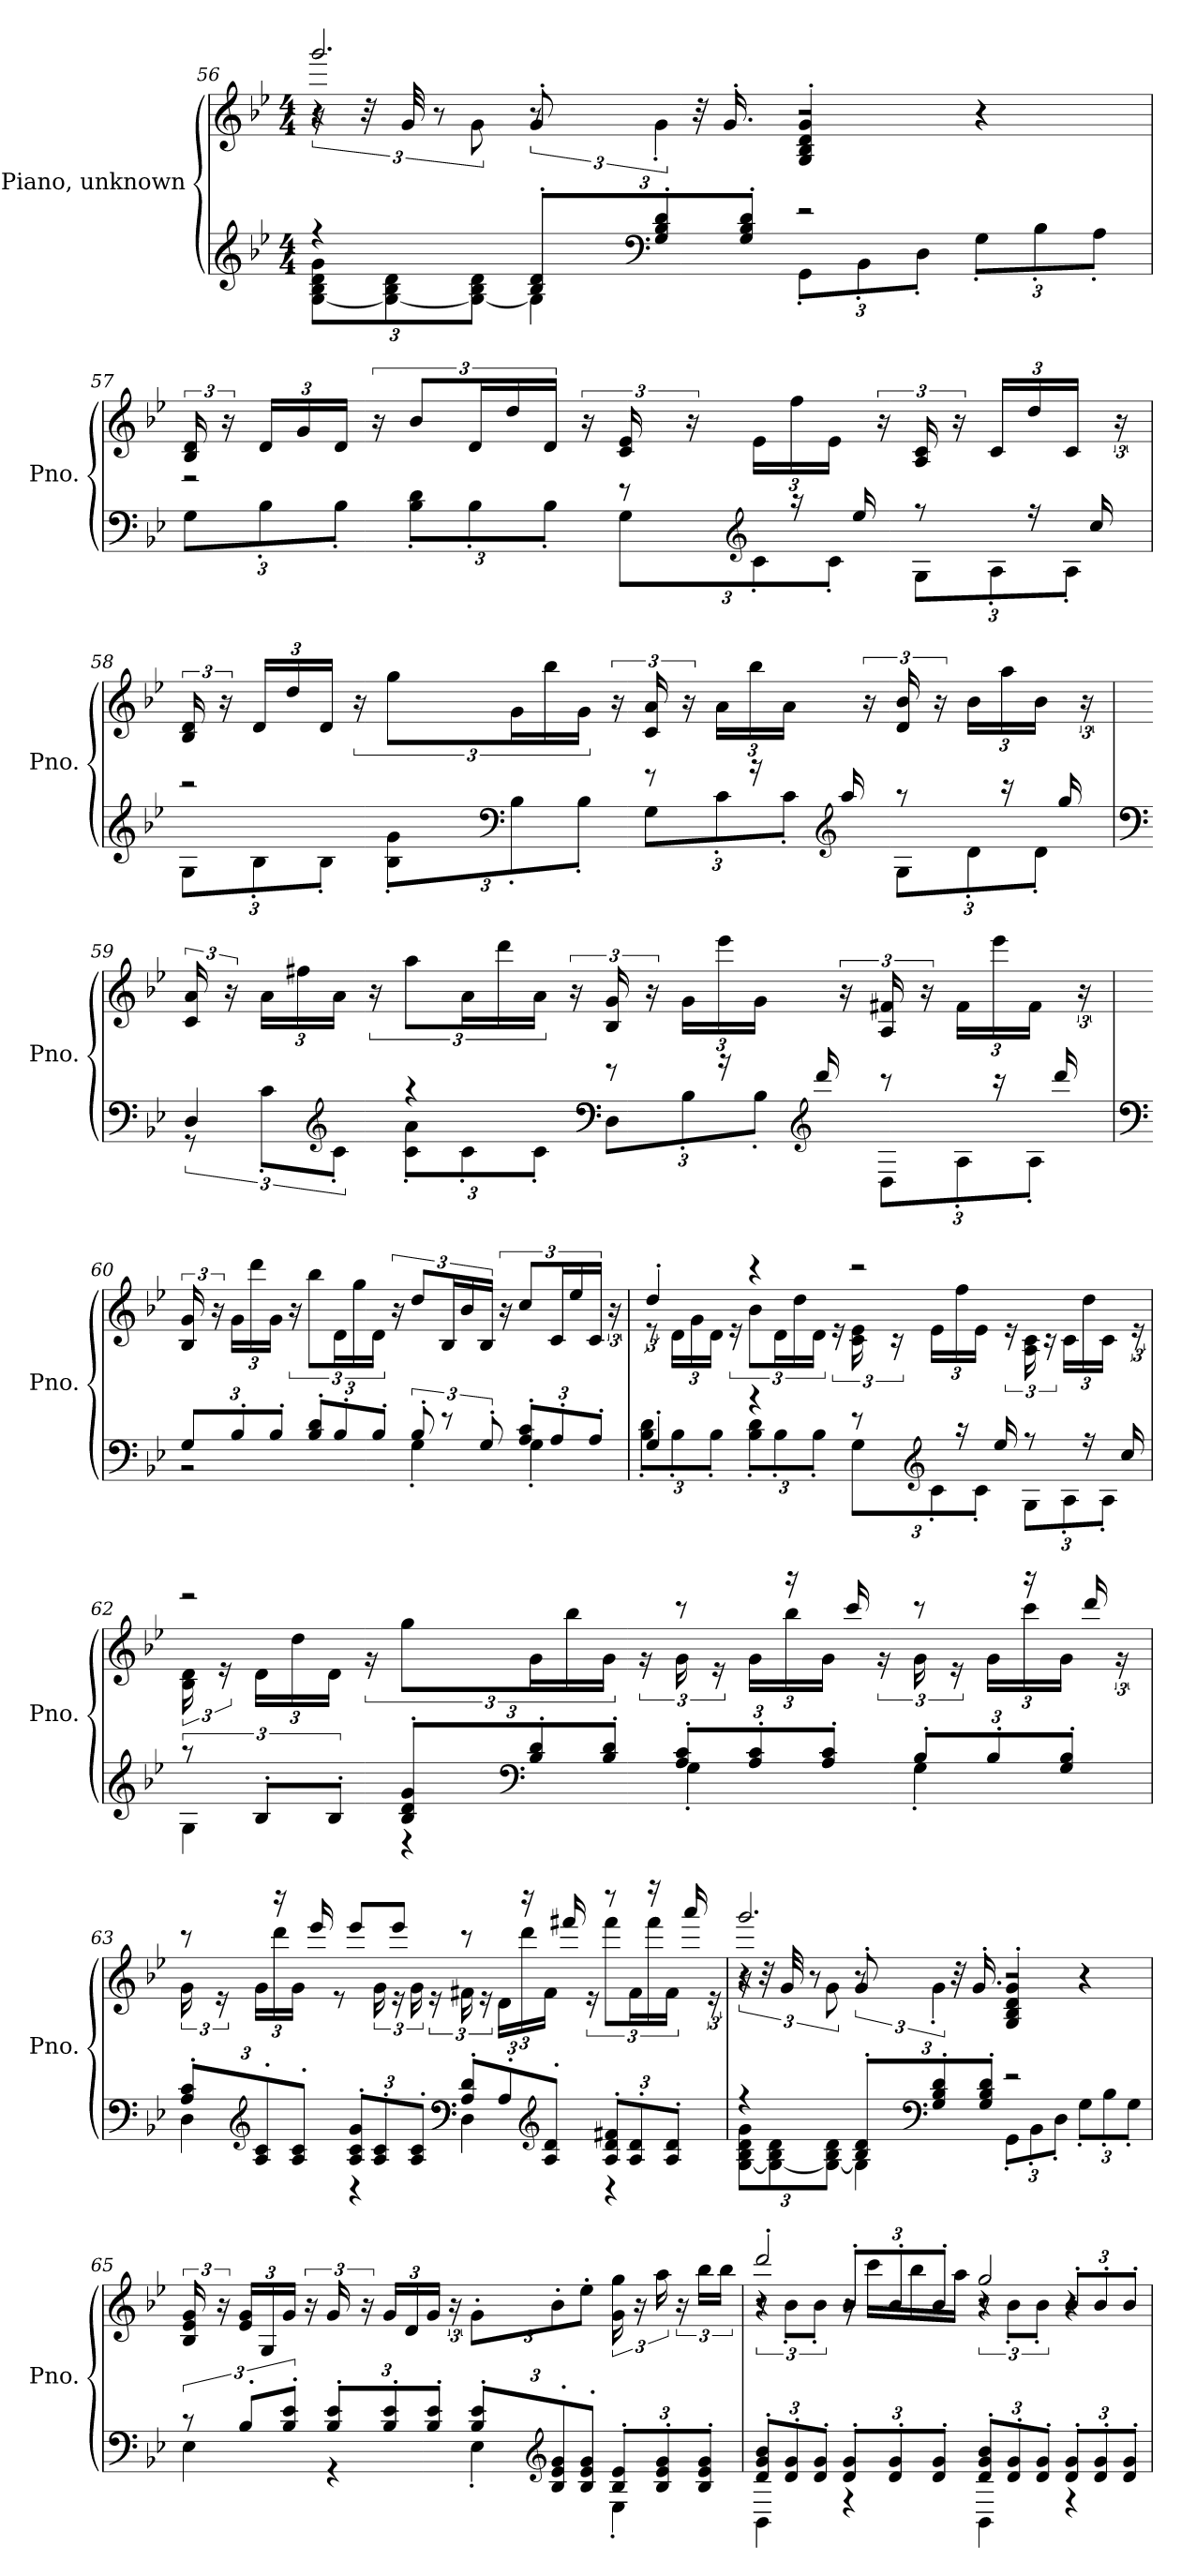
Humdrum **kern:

**kern	**kern
*part1	*part1
*staff2	*staff1
*I"Piano, unknown	*
*I'Pno.	*
!!LO:PB:g=z
*clefG2	*clefG2
*k[b-e-]	*k[b-e-]
*M4/4	*M4/4
=56	=56
*^	*
*	*Xbrackettup	*
*	*	*^
*	*	*	*^
4r	[12G\ 12B-\ 12d\ 12g\L	2.ggg/	6r	16r
.	.	.	.	32r
.	12G\_ 12B-\ 12d\	.	.	.
.	.	.	.	32g/
.	.	.	.	8r
.	12G\_ 12B-\ 12d\J	.	12g\	.
12B-/' 12d/'L	4G\]	.	12r	8g'/
*clefF4	*	*	*	*
12G/' 12B-/' 12d/'	.	.	6g'\	.
.	.	.	.	32r
.	.	.	.	16.g'/
12G/' 12B-/' 12d/'J	.	.	.	.
2r	12GG'\L	.	2r	4G/' 4B-/' 4d/' 4g/'
.	12BB-'\	.	.	.
.	12D'\J	.	.	.
.	12G'\L	4r	.	4r
.	12B-'\	.	.	.
.	12A'\J	.	.	.
*	*	*v	*v	*v
=57	=57	=57
2r	12G\L	24B-/ 24d/
.	.	24r
.	12B-'\	24d/LL
.	.	24g/
.	12B-'\J	24d/JJ
.	.	24r
*	*	*Xbrackettup
.	12B-\' 12d\'L	12b-/L
.	12B-'\	24d/L
*	*	*brackettup
.	.	24dd/
.	12B-'\J	24d/JJ
.	.	24r
8r	12G\L	24c/ 24e-/
.	.	24r
*clefG2	*	*
.	12c'\	24e-\LL
16r	.	24ff\
.	12c'\J	24e-\JJ
16ee-/	.	.
.	.	24r
8r	12G\L	24A/ 24c/
.	.	24r
.	12A'\	24c/LL
16r	.	24dd/
.	12A'\J	24c/JJ
16cc/	.	.
.	.	24r
!!LO:LB:g=z
=58	=58	=58
2r	12G\L	24B-/ 24d/
.	.	24r
.	12B-'\	24d/LL
.	.	24dd/
.	12B-'\J	24d/JJ
.	.	24r
*	*	*Xbrackettup
.	12B-\' 12g\'L	12gg\L
*clefF4	*	*
.	12B-'\	24g\L
*	*	*brackettup
.	.	24bb-\
.	12B-'\J	24g\JJ
.	.	24r
8r	12G\L	24c/ 24a/
.	.	24r
.	12c'\	24a\LL
16r	.	24bb-\
.	12c'\J	24a\JJ
*clefG2	*	*
16aa/	.	.
.	.	24r
8r	12G\L	24d/ 24b-/
.	.	24r
.	12d'\	24b-\LL
16r	.	24aa\
.	12d'\J	24b-\JJ
16gg/	.	.
.	.	24r
!!LO:LB:g=z
=59	=59	=59
*clefF4	*	*
*	*brackettup	*
4D/	12r	24c/ 24a/
.	.	24r
.	12c'\L	24a\LL
.	.	24ff#X\
*clefG2	*	*
.	12c'\J	24a\JJ
.	.	24r
*	*Xbrackettup	*Xbrackettup
4r	12c\' 12a\'L	12aa\L
.	12c'\	24a\L
*	*	*brackettup
.	.	24ddd\
.	12c'\J	24a\JJ
.	.	24r
*clefF4	*	*
8r	12D\L	24B-/ 24g/
.	.	24r
.	12B-'\	24g\LL
16r	.	24eee-\
.	12B-'\J	24g\JJ
*clefG2	*	*
16ddd/	.	.
.	.	24r
8r	12D\L	24A/ 24f#X/
.	.	24r
.	12A'\	24f#\LL
16r	.	24eee-\
.	12A'\J	24f#\JJ
16ddd/	.	.
.	.	24r
!!LO:LB:g=z
=60	=60	=60
*clefF4	*	*
12G/L	2r	24B-/ 24g/
.	.	24r
12B-'/	.	24g\LL
.	.	24ddd\
12B-'/J	.	24g\JJ
.	.	24r
*	*	*Xbrackettup
12B-/' 12d/'L	.	12bb-\L
12B-'/	.	24d\L
*	*	*brackettup
.	.	24gg\
12B-'/J	.	24d\JJ
.	.	24r
*brackettup	*	*Xbrackettup
12B-'/	4G'\	12dd/L
12r	.	24B-/L
*	*	*brackettup
.	.	24b-/
12G'/	.	24B-/JJ
.	.	24r
*Xbrackettup	*	*Xbrackettup
12A/' 12c/'L	4G'\	12cc/L
12A'/	.	24c/L
*	*	*brackettup
.	.	24ee-/
12A'/J	.	24c/JJ
.	.	24r
=61	=61	=61
*	*	*^
4G'/	12B-\' 12d\'L	4dd'/	12r
.	12B-'\	.	24d\LL
.	.	.	24g\
.	12B-'\J	.	24d\JJ
.	.	.	24r
*	*	*	*Xbrackettup
4r	12B-\' 12d\'L	4r	12b-\L
.	12B-'\	.	24d\L
*	*	*	*brackettup
.	.	.	24dd\
.	12B-'\J	.	24d\JJ
.	.	.	24r
8r	12G\L	2r	24c\ 24e-\
.	.	.	24r
*clefG2	*	*	*
.	12c'\	.	24e-\LL
16r	.	.	24ff\
.	12c'\J	.	24e-\JJ
16ee-/	.	.	.
.	.	.	24r
8r	12G\L	.	24A\ 24c\
.	.	.	24r
.	12A'\	.	24c\LL
16r	.	.	24dd\
.	12A'\J	.	24c\JJ
16cc/	.	.	.
.	.	.	24r
!!LO:LB:g=z	!!
=62	=62	=62	=62
*brackettup	*	*	*
12r	4G\	2r	24B-\ 24d\
.	.	.	24r
12B-'/L	.	.	24d\LL
.	.	.	24dd\
12B-'/J	.	.	24d\JJ
.	.	.	24r
*Xbrackettup	*	*	*Xbrackettup
12B-/' 12d/' 12g/'L	4r	.	12gg\L
*clefF4	*	*	*
12B-/' 12d/'	.	.	24g\L
*	*	*	*brackettup
.	.	.	24bb-\
12B-/' 12d/'J	.	.	24g\JJ
.	.	.	24r
12A/' 12c/'L	4G'\	8r	24g\
.	.	.	24r
12A/' 12c/'	.	.	24g\LL
.	.	16r	24bb-\
12A/' 12c/'J	.	.	24g\JJ
.	.	16ccc/	.
.	.	.	24r
12B-'/L	4G'\	8r	24g\
.	.	.	24r
12B-'/	.	.	24g\LL
.	.	16r	24ccc\
12G/' 12B-/'J	.	.	24g\JJ
.	.	16ddd/	.
.	.	.	24r
!!LO:LB:g=z	!!
=63	=63	=63	=63
12A/' 12c/'L	4D\	8r	24g\
.	.	.	24r
*clefG2	*	*	*
12A/' 12c/'	.	.	24g\LL
.	.	16r	24ddd\
12A/' 12c/'J	.	.	24g\JJ
.	.	16eee-/	.
.	.	.	8r
12A/' 12c/' 12g/'L	4r	8eee-/L	.
12A/' 12c/'	.	.	24g\
.	.	8eee-/J	24r
12A/' 12c/'J	.	.	24g\
.	.	.	24r
*clefF4	*	*	*
12A/' 12d/'L	4D\	8r	24f#X\
.	.	.	24r
12A'/	.	.	24d\LL
.	.	16r	24ddd\
*clefG2	*	*	*
12A/' 12d/'J	.	.	24f#\JJ
.	.	16fff#X/	.
.	.	.	24r
*	*	*	*Xbrackettup
12A/' 12d/' 12f#X/'L	4r	8r	12fff#\L
12A/' 12d/'	.	.	24f#\L
*	*	*	*brackettup
.	.	16r	24fff#\
12A/' 12d/'J	.	.	24f#\JJ
.	.	16aaa/	.
.	.	.	24r
!!LO:PB:g=z
=64	=64	=64	=64
*	*	*	*^
4r	[12G\ 12B-\ 12d\ 12g\L	2.ggg/	6r	16r
.	.	.	.	32r
.	12G\_ 12B-\ 12d\	.	.	.
.	.	.	.	32g/
.	.	.	.	8r
.	12G\_ 12B-\ 12d\J	.	12g\	.
12B-/' 12d/'L	4G\]	.	12r	8g'/
*clefF4	*	*	*	*
12G/' 12B-/' 12d/'	.	.	6g'\	.
.	.	.	.	32r
.	.	.	.	16.g'/
12G/' 12B-/' 12d/'J	.	.	.	.
2r	12GG'\L	.	2r	4G/' 4B-/' 4d/' 4g/'
.	12BB-'\	.	.	.
.	12D'\J	.	.	.
.	12G'\L	4r	.	4r
.	12B-'\	.	.	.
.	12G'\J	.	.	.
*	*	*v	*v	*v
=65	=65	=65
*brackettup	*	*
12r	4E-\	24B-/ 24e-/ 24g/
.	.	24r
12B-'/L	.	24e-/ 24g/LL
.	.	24G/
12B-/' 12e-/'J	.	24g/JJ
.	.	24r
*Xbrackettup	*	*
12B-/' 12e-/'L	4r	24g/
.	.	24r
12B-/' 12e-/'	.	24g/LL
.	.	24d/
12B-/' 12e-/'J	.	24g/JJ
.	.	24r
*	*	*Xbrackettup
12B-/' 12e-/'L	4E-'\	12g'\L
*clefG2	*	*
12B-/' 12e-/' 12g/'	.	12b-'\
12B-/' 12e-/' 12g/'J	.	12ee-'\J
*	*	*brackettup
12B-/' 12e-/'L	4E-'\	24g\ 24gg\
.	.	24r
12B-/' 12e-/' 12g/'	.	24aa\
.	.	24r
12B-/' 12e-/' 12g/'J	.	24bb-\LL
.	.	24bb-\JJ
!!LO:LB:g=z
=66	=66	=66
*	*	*^
*	*	*	*^
12d/' 12g/' 12b-/'L	4BB-\	2ddd'/	12r	4r
12d/' 12g/'	.	.	12b-'\L	.
12d/' 12g/'J	.	.	12b-'\J	.
*	*	*	*	*Xbrackettup
12d/' 12g/'L	4r	.	16r	12b-'/L
.	.	.	16ccc\LL	.
12d/' 12g/'	.	.	.	12b-'/
.	.	.	16bb-\	.
12d/' 12g/'J	.	.	.	12b-'/J
.	.	.	16aa\JJ	.
*	*	*	*brackettup	*
12d/' 12g/' 12b-/'L	4BB-\	2gg/	12r	4r
12d/' 12g/'	.	.	12b-'\L	.
12d/' 12g/'J	.	.	12b-'\J	.
*	*	*	*	*Xbrackettup
12d/' 12g/'L	4r	.	4r	12b-'/L
12d/' 12g/'	.	.	.	12b-'/
12d/' 12g/'J	.	.	.	12b-'/J
*v	*v	*	*	*
*	*v	*v	*v
=	=
*-	*-
